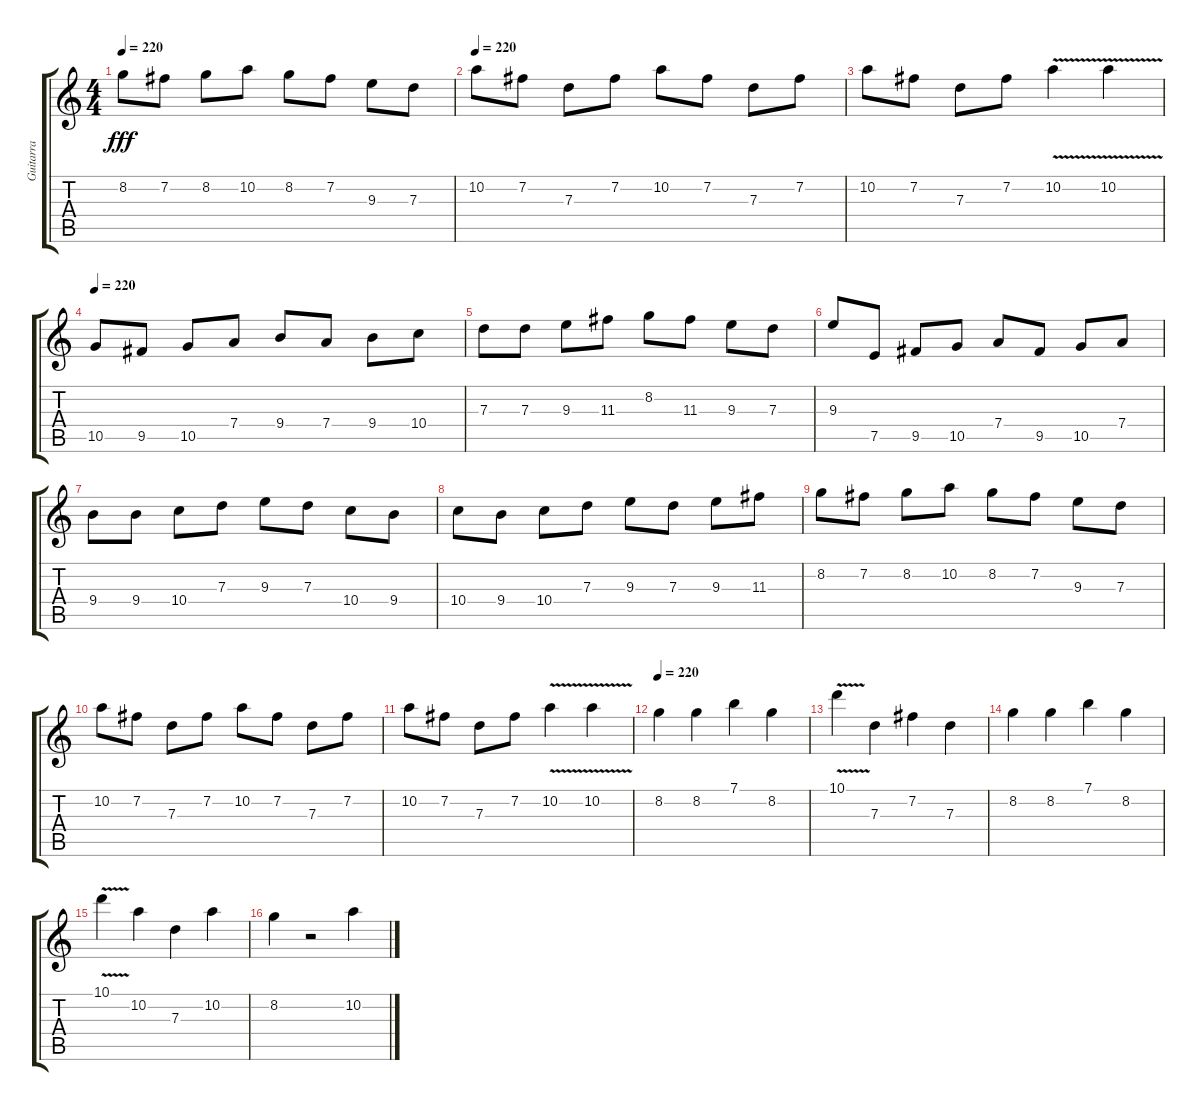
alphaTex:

\track ("Guitarra" "Guitarra") {instrument distortionguitar}
\staff {score tabs}
\tuning (E4 B3 G3 D3 A2 E2) {hide}
\ts (4 4)
\tempo 220
\clef g2
\ks c
8.2.8{dy fff} 7.2.8 8.2.8 10.2.8 8.2.8 7.2.8 9.3.8 7.3.8 |
\tempo 220
10.2.8 7.2.8 7.3.8 7.2.8 10.2.8 7.2.8 7.3.8 7.2.8 |
10.2.8 7.2.8 7.3.8 7.2.8 10.2{v}.4 10.2{v}.4 |
\tempo 220
10.5.8 9.5.8 10.5.8 7.4.8 9.4.8 7.4.8 9.4.8 10.4.8 |
7.3.8 7.3.8 9.3.8 11.3.8 8.2.8 11.3.8 9.3.8 7.3.8 |
9.3.8 7.5.8 9.5.8 10.5.8 7.4.8 9.5.8 10.5.8 7.4.8 |
9.4.8 9.4.8 10.4.8 7.3.8 9.3.8 7.3.8 10.4.8 9.4.8 |
10.4.8 9.4.8 10.4.8 7.3.8 9.3.8 7.3.8 9.3.8 11.3.8 |
8.2.8 7.2.8 8.2.8 10.2.8 8.2.8 7.2.8 9.3.8 7.3.8 |
10.2.8 7.2.8 7.3.8 7.2.8 10.2.8 7.2.8 7.3.8 7.2.8 |
10.2.8 7.2.8 7.3.8 7.2.8 10.2{v}.4 10.2{v}.4 |
\tempo 220
8.2.4 8.2.4 7.1.4 8.2.4 |
10.1{v}.4 7.3.4 7.2.4 7.3.4 |
8.2.4 8.2.4 7.1.4 8.2.4 |
10.1{v}.4 10.2.4 7.3.4 10.2.4 |
8.2.4 r.2 10.2.4
